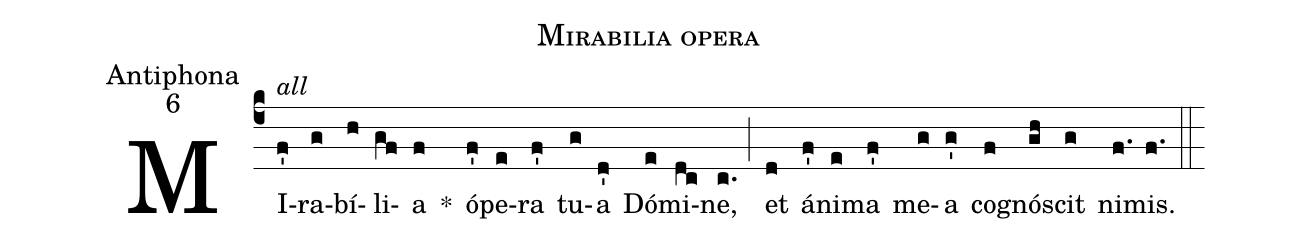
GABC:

name:Mirabilia opera;
office-part:Antiphona;
mode:6;
%%
(c4)<alt>all</alt>MI(f')ra(g)bí(h)li(gf)a(f) *() ó(f')pe(e)ra(f') tu(g)a(d') Dó(e)mi(dc)ne,(c.) (;) et(d) á(f')ni(e)ma(f') me(g)a(g') co(f)gnó(gh)scit(g) ni(f.)mis.(f.) (::)
